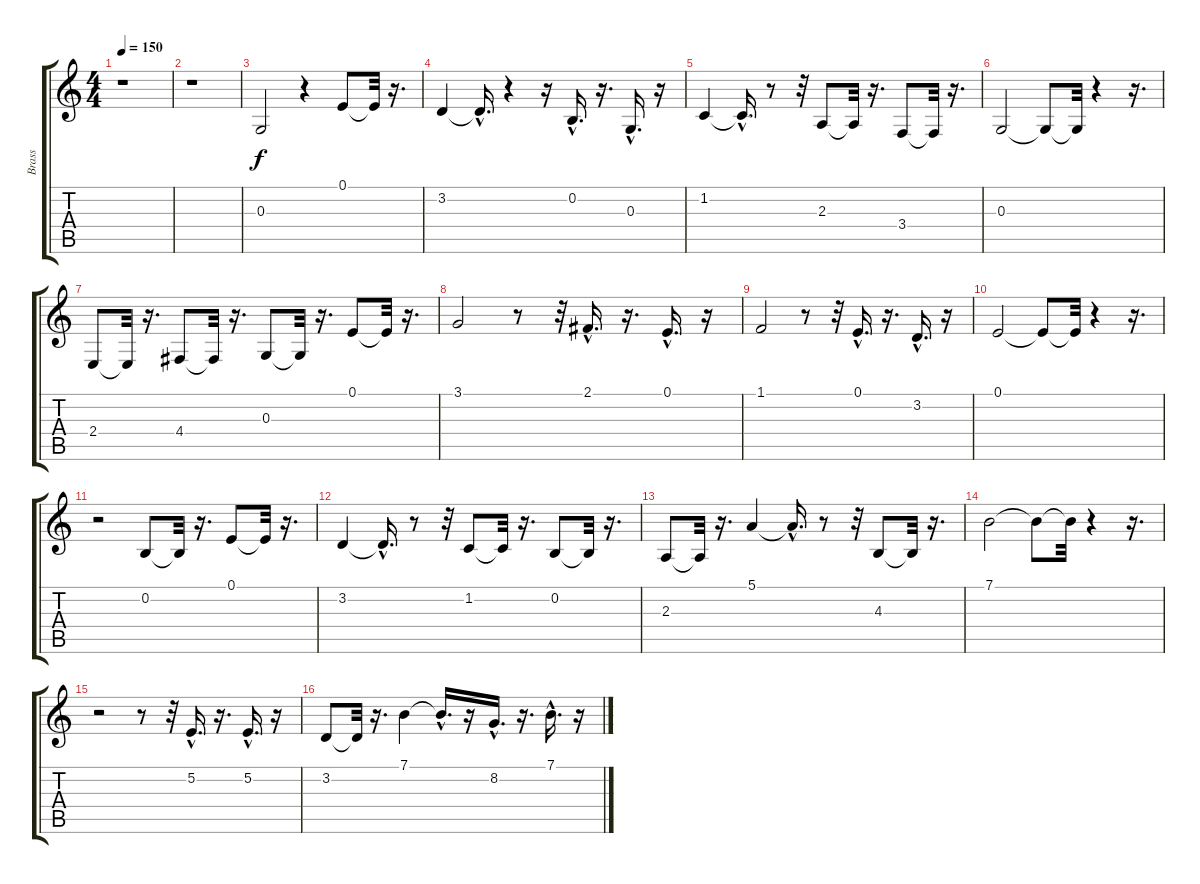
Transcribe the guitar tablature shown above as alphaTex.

\track ("Brass" "Brass") {instrument synthbrass1}
\staff {score tabs}
\tuning (E4 B3 G3 D3 A2 E2) {hide}
\ts (4 4)
\tempo 150
\clef g2
\ks c
r.1{dy f} |
r.1 |
0.3.2{volume 14} r.4 0.1.8 0.1{t}.32 r.16{d} |
3.2.4 3.2{hac t}.16{d} r.4 r.16 0.2{hac}.16{d} r.16{d} 0.3{hac}.16{d} r.16 |
1.2.4 1.2{hac t}.16{d} r.8 r.32 2.3.8 2.3{t}.32 r.16{d} 3.4.8 3.4{t}.32 r.16{d} |
0.3.2 0.3{t}.8 0.3{t}.32 r.4 r.16{d} |
2.4.8 2.4{t}.32 r.16{d} 4.4.8 4.4{t}.32 r.16{d} 0.3.8 0.3{t}.32 r.16{d} 0.1.8 0.1{t}.32 r.16{d} |
3.1.2 r.8 r.32 2.1{hac}.16{d} r.16{d} 0.1{hac}.16{d} r.16 |
1.1.2 r.8 r.32 0.1{hac}.16{d} r.16{d} 3.2{hac}.16{d} r.16 |
0.1.2 0.1{t}.8 0.1{t}.32 r.4 r.16{d} |
r.2 0.2.8 0.2{t}.32 r.16{d} 0.1.8 0.1{t}.32 r.16{d} |
3.2.4 3.2{hac t}.16{d} r.8 r.32 1.2.8 1.2{t}.32 r.16{d} 0.2.8 0.2{t}.32 r.16{d} |
2.3.8 2.3{t}.32 r.16{d} 5.1.4 5.1{hac t}.16{d} r.8 r.32 4.3.8 4.3{t}.32 r.16{d} |
7.1.2 7.1{t}.8 7.1{t}.32 r.4 r.16{d} |
r.2 r.8 r.32 5.2{hac}.16{d} r.16{d} 5.2{hac}.16{d} r.16 |
3.2.8 3.2{t}.32 r.16{d} 7.1.4 7.1{hac t}.16{d} r.16 8.2{hac}.16{d} r.16{d} 7.1{hac}.16{d} r.16
